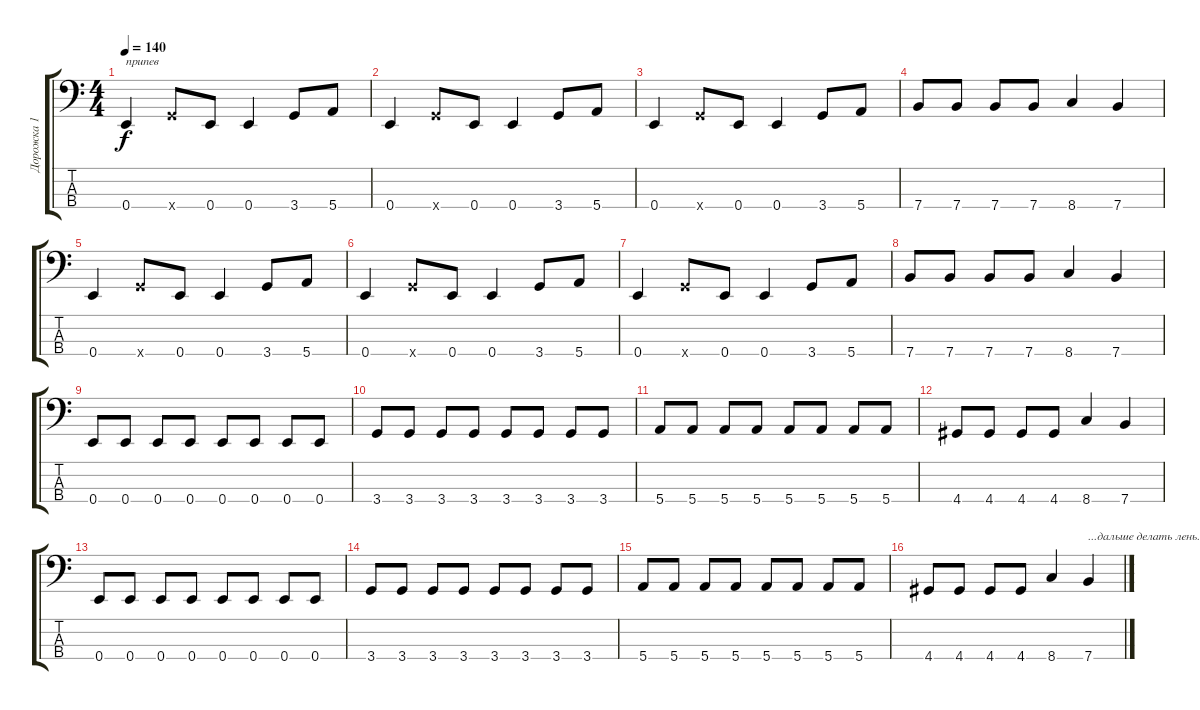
\track ("Дорожка 1" "Дорожка 1") {instrument electricbassfinger}
\staff {score tabs}
\tuning (G2 D2 A1 E1) {hide}
\ts (4 4)
\tempo 140
\clef f4
\ks c
0.4.4{txt "припев" dy f} 3.4{x}.8 0.4.8 0.4.4 3.4.8 5.4.8 |
0.4.4 3.4{x}.8 0.4.8 0.4.4 3.4.8 5.4.8 |
0.4.4 3.4{x}.8 0.4.8 0.4.4 3.4.8 5.4.8 |
7.4.8 7.4.8 7.4.8 7.4.8 8.4.4 7.4.4 |
0.4.4 3.4{x}.8 0.4.8 0.4.4 3.4.8 5.4.8 |
0.4.4 3.4{x}.8 0.4.8 0.4.4 3.4.8 5.4.8 |
0.4.4 3.4{x}.8 0.4.8 0.4.4 3.4.8 5.4.8 |
7.4.8 7.4.8 7.4.8 7.4.8 8.4.4 7.4.4 |
0.4.8 0.4.8 0.4.8 0.4.8 0.4.8 0.4.8 0.4.8 0.4.8 |
3.4.8 3.4.8 3.4.8 3.4.8 3.4.8 3.4.8 3.4.8 3.4.8 |
5.4.8 5.4.8 5.4.8 5.4.8 5.4.8 5.4.8 5.4.8 5.4.8 |
4.4.8 4.4.8 4.4.8 4.4.8 8.4.4 7.4.4 |
0.4.8 0.4.8 0.4.8 0.4.8 0.4.8 0.4.8 0.4.8 0.4.8 |
3.4.8 3.4.8 3.4.8 3.4.8 3.4.8 3.4.8 3.4.8 3.4.8 |
5.4.8 5.4.8 5.4.8 5.4.8 5.4.8 5.4.8 5.4.8 5.4.8 |
4.4.8 4.4.8 4.4.8 4.4.8 8.4.4 7.4.4{txt "...дальше делать лень..."}
